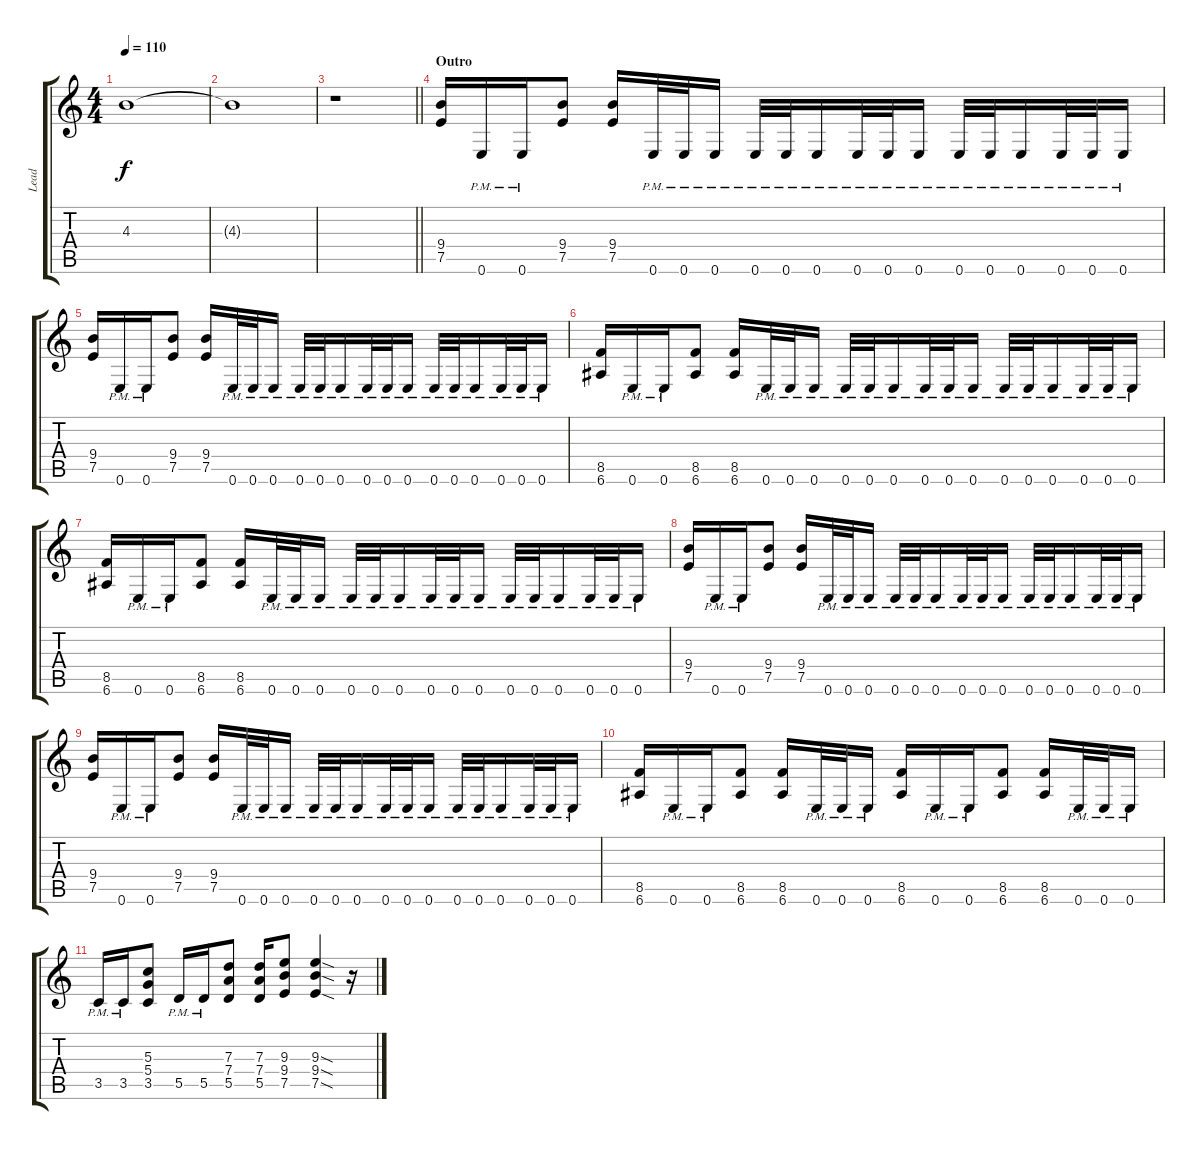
\track ("Lead" "Lead") {instrument distortionguitar}
\staff {score tabs}
\tuning (E4 B3 G3 D3 A2 E2) {hide}
\ts (4 4)
\tempo 110
\clef g2
\ks c
4.3{t}.1{dy f} |
4.3{t}.1 |
\barLineRight lightlight
r.1 |
\section ("" "Outro")
(9.4 7.5).16 0.6{pm}.16 0.6{pm}.16 (9.4 7.5).8 (9.4 7.5).16 0.6{pm}.32 0.6{pm}.32 0.6{pm}.16 0.6{pm}.32 0.6{pm}.32 0.6{pm}.16 0.6{pm}.32 0.6{pm}.32 0.6{pm}.16 0.6{pm}.32 0.6{pm}.32 0.6{pm}.16 0.6{pm}.32 0.6{pm}.32 0.6{pm}.16 |
(9.4 7.5).16 0.6{pm}.16 0.6{pm}.16 (9.4 7.5).8 (9.4 7.5).16 0.6{pm}.32 0.6{pm}.32 0.6{pm}.16 0.6{pm}.32 0.6{pm}.32 0.6{pm}.16 0.6{pm}.32 0.6{pm}.32 0.6{pm}.16 0.6{pm}.32 0.6{pm}.32 0.6{pm}.16 0.6{pm}.32 0.6{pm}.32 0.6{pm}.16 |
(8.5 6.6).16 0.6{pm}.16 0.6{pm}.16 (8.5 6.6).8 (8.5 6.6).16 0.6{pm}.32 0.6{pm}.32 0.6{pm}.16 0.6{pm}.32 0.6{pm}.32 0.6{pm}.16 0.6{pm}.32 0.6{pm}.32 0.6{pm}.16 0.6{pm}.32 0.6{pm}.32 0.6{pm}.16 0.6{pm}.32 0.6{pm}.32 0.6{pm}.16 |
(8.5 6.6).16 0.6{pm}.16 0.6{pm}.16 (8.5 6.6).8 (8.5 6.6).16 0.6{pm}.32 0.6{pm}.32 0.6{pm}.16 0.6{pm}.32 0.6{pm}.32 0.6{pm}.16 0.6{pm}.32 0.6{pm}.32 0.6{pm}.16 0.6{pm}.32 0.6{pm}.32 0.6{pm}.16 0.6{pm}.32 0.6{pm}.32 0.6{pm}.16 |
(9.4 7.5).16 0.6{pm}.16 0.6{pm}.16 (9.4 7.5).8 (9.4 7.5).16 0.6{pm}.32 0.6{pm}.32 0.6{pm}.16 0.6{pm}.32 0.6{pm}.32 0.6{pm}.16 0.6{pm}.32 0.6{pm}.32 0.6{pm}.16 0.6{pm}.32 0.6{pm}.32 0.6{pm}.16 0.6{pm}.32 0.6{pm}.32 0.6{pm}.16 |
(9.4 7.5).16 0.6{pm}.16 0.6{pm}.16 (9.4 7.5).8 (9.4 7.5).16 0.6{pm}.32 0.6{pm}.32 0.6{pm}.16 0.6{pm}.32 0.6{pm}.32 0.6{pm}.16 0.6{pm}.32 0.6{pm}.32 0.6{pm}.16 0.6{pm}.32 0.6{pm}.32 0.6{pm}.16 0.6{pm}.32 0.6{pm}.32 0.6{pm}.16 |
(8.5 6.6).16 0.6{pm}.16 0.6{pm}.16 (8.5 6.6).8 (8.5 6.6).16 0.6{pm}.32 0.6{pm}.32 0.6{pm}.16 (8.5 6.6).16 0.6{pm}.16 0.6{pm}.16 (8.5 6.6).8 (8.5 6.6).16 0.6{pm}.32 0.6{pm}.32 0.6{pm}.16 |
3.5{pm}.16 3.5{pm}.16 (5.3 5.4 3.5).8 5.5{pm}.16 5.5{pm}.16 (7.3 7.4 5.5).8 (7.3 7.4 5.5).16 (9.3 9.4 7.5).8 (9.3{sod} 9.4{sod} 7.5{sod}).4 r.16
